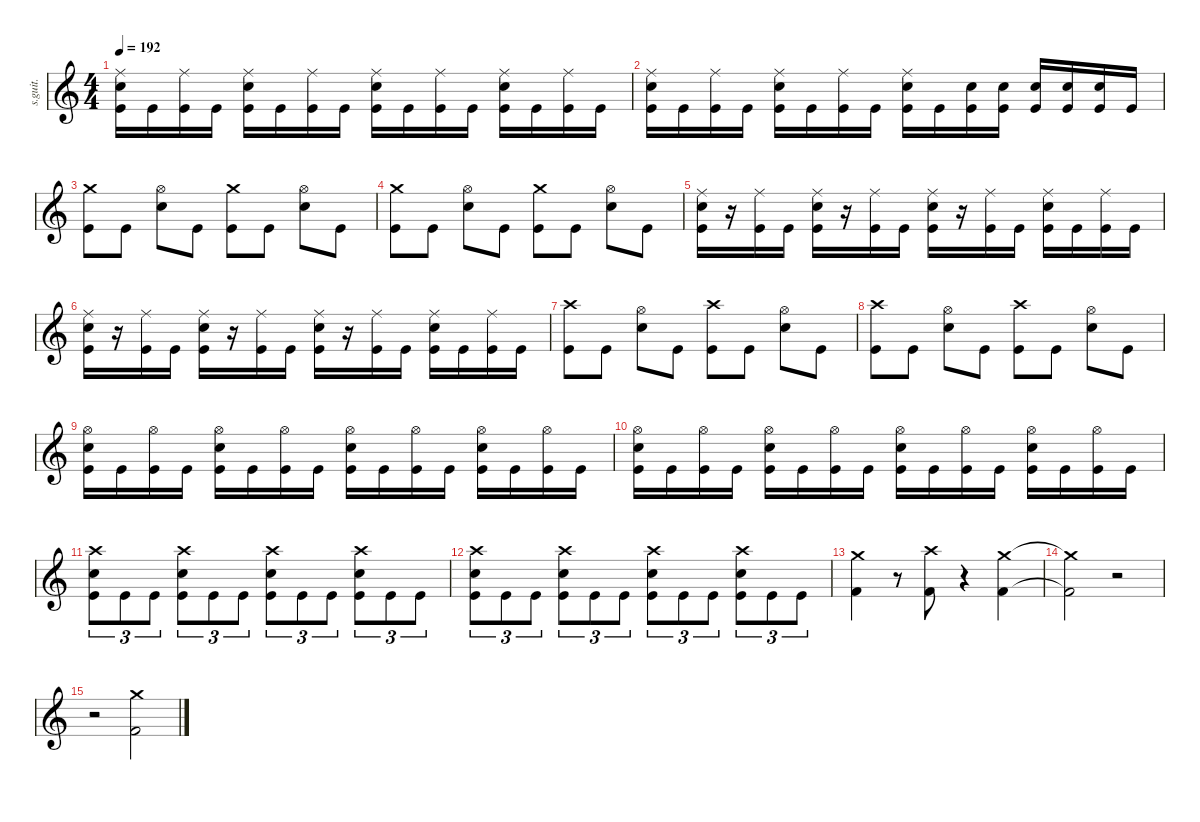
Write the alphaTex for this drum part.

\defaultSystemsLayout 4
\hideDynamics
\bracketExtendMode nobrackets
\track ("Jaska Raatikainen" "s.guit.") {instrument percussion}
\staff {score}
\articulation defaults
\ts (4 4)
\tempo 192
\clef g2
\ks c
("Ride (middle)" "Electric Snare (hit)" "Kick (hit)").16{lyrics (0 "") lyrics (1 "") lyrics (2 "") lyrics (3 "") lyrics (4 "") dy f} "Kick (hit)".16{lyrics (0 "") lyrics (1 "") lyrics (2 "") lyrics (3 "") lyrics (4 "")} ("Ride (middle)" "Kick (hit)").16{lyrics (0 "") lyrics (1 "") lyrics (2 "") lyrics (3 "") lyrics (4 "")} "Kick (hit)".16{lyrics (0 "") lyrics (1 "") lyrics (2 "") lyrics (3 "") lyrics (4 "")} ("Ride (middle)" "Electric Snare (hit)" "Kick (hit)").16{lyrics (0 "") lyrics (1 "") lyrics (2 "") lyrics (3 "") lyrics (4 "")} "Kick (hit)".16{lyrics (0 "") lyrics (1 "") lyrics (2 "") lyrics (3 "") lyrics (4 "")} ("Ride (middle)" "Kick (hit)").16{lyrics (0 "") lyrics (1 "") lyrics (2 "") lyrics (3 "") lyrics (4 "")} "Kick (hit)".16{lyrics (0 "") lyrics (1 "") lyrics (2 "") lyrics (3 "") lyrics (4 "")} ("Ride (middle)" "Electric Snare (hit)" "Kick (hit)").16{lyrics (0 "") lyrics (1 "") lyrics (2 "") lyrics (3 "") lyrics (4 "")} "Kick (hit)".16{lyrics (0 "") lyrics (1 "") lyrics (2 "") lyrics (3 "") lyrics (4 "")} ("Ride (middle)" "Kick (hit)").16{lyrics (0 "") lyrics (1 "") lyrics (2 "") lyrics (3 "") lyrics (4 "")} "Kick (hit)".16{lyrics (0 "") lyrics (1 "") lyrics (2 "") lyrics (3 "") lyrics (4 "")} ("Ride (middle)" "Electric Snare (hit)" "Kick (hit)").16{lyrics (0 "") lyrics (1 "") lyrics (2 "") lyrics (3 "") lyrics (4 "")} "Kick (hit)".16{lyrics (0 "") lyrics (1 "") lyrics (2 "") lyrics (3 "") lyrics (4 "")} ("Ride (middle)" "Kick (hit)").16{lyrics (0 "") lyrics (1 "") lyrics (2 "") lyrics (3 "") lyrics (4 "")} "Kick (hit)".16{lyrics (0 "") lyrics (1 "") lyrics (2 "") lyrics (3 "") lyrics (4 "")} |
("Ride (middle)" "Electric Snare (hit)" "Kick (hit)").16{lyrics (0 "") lyrics (1 "") lyrics (2 "") lyrics (3 "") lyrics (4 "")} "Kick (hit)".16{lyrics (0 "") lyrics (1 "") lyrics (2 "") lyrics (3 "") lyrics (4 "")} ("Ride (middle)" "Kick (hit)").16{lyrics (0 "") lyrics (1 "") lyrics (2 "") lyrics (3 "") lyrics (4 "")} "Kick (hit)".16{lyrics (0 "") lyrics (1 "") lyrics (2 "") lyrics (3 "") lyrics (4 "")} ("Ride (middle)" "Electric Snare (hit)" "Kick (hit)").16{lyrics (0 "") lyrics (1 "") lyrics (2 "") lyrics (3 "") lyrics (4 "")} "Kick (hit)".16{lyrics (0 "") lyrics (1 "") lyrics (2 "") lyrics (3 "") lyrics (4 "")} ("Ride (middle)" "Kick (hit)").16{lyrics (0 "") lyrics (1 "") lyrics (2 "") lyrics (3 "") lyrics (4 "")} "Kick (hit)".16{lyrics (0 "") lyrics (1 "") lyrics (2 "") lyrics (3 "") lyrics (4 "")} ("Ride (middle)" "Electric Snare (hit)" "Kick (hit)").16{lyrics (0 "") lyrics (1 "") lyrics (2 "") lyrics (3 "") lyrics (4 "")} "Kick (hit)".16{lyrics (0 "") lyrics (1 "") lyrics (2 "") lyrics (3 "") lyrics (4 "")} ("Electric Snare (hit)" "Kick (hit)").16{lyrics (0 "") lyrics (1 "") lyrics (2 "") lyrics (3 "") lyrics (4 "")} ("Electric Snare (hit)" "Kick (hit)").16{lyrics (0 "") lyrics (1 "") lyrics (2 "") lyrics (3 "") lyrics (4 "")} ("Electric Snare (hit)" "Kick (hit)").16{lyrics (0 "") lyrics (1 "") lyrics (2 "") lyrics (3 "") lyrics (4 "")} ("Electric Snare (hit)" "Kick (hit)").16{lyrics (0 "") lyrics (1 "") lyrics (2 "") lyrics (3 "") lyrics (4 "")} ("Electric Snare (hit)" "Kick (hit)").16{lyrics (0 "") lyrics (1 "") lyrics (2 "") lyrics (3 "") lyrics (4 "")} "Kick (hit)".16{lyrics (0 "") lyrics (1 "") lyrics (2 "") lyrics (3 "") lyrics (4 "")} |
("Crash medium (hit)" "Kick (hit)").8{lyrics (0 "") lyrics (1 "") lyrics (2 "") lyrics (3 "") lyrics (4 "")} "Kick (hit)".8{lyrics (0 "") lyrics (1 "") lyrics (2 "") lyrics (3 "") lyrics (4 "")} ("Hi-Hat (open)" "Electric Snare (hit)").8{lyrics (0 "") lyrics (1 "") lyrics (2 "") lyrics (3 "") lyrics (4 "")} "Kick (hit)".8{lyrics (0 "") lyrics (1 "") lyrics (2 "") lyrics (3 "") lyrics (4 "")} ("Crash medium (hit)" "Kick (hit)").8{lyrics (0 "") lyrics (1 "") lyrics (2 "") lyrics (3 "") lyrics (4 "")} "Kick (hit)".8{lyrics (0 "") lyrics (1 "") lyrics (2 "") lyrics (3 "") lyrics (4 "")} ("Hi-Hat (open)" "Electric Snare (hit)").8{lyrics (0 "") lyrics (1 "") lyrics (2 "") lyrics (3 "") lyrics (4 "")} "Kick (hit)".8{lyrics (0 "") lyrics (1 "") lyrics (2 "") lyrics (3 "") lyrics (4 "")} |
("Crash medium (hit)" "Kick (hit)").8{lyrics (0 "") lyrics (1 "") lyrics (2 "") lyrics (3 "") lyrics (4 "")} "Kick (hit)".8{lyrics (0 "") lyrics (1 "") lyrics (2 "") lyrics (3 "") lyrics (4 "")} ("Hi-Hat (open)" "Electric Snare (hit)").8{lyrics (0 "") lyrics (1 "") lyrics (2 "") lyrics (3 "") lyrics (4 "")} "Kick (hit)".8{lyrics (0 "") lyrics (1 "") lyrics (2 "") lyrics (3 "") lyrics (4 "")} ("Crash medium (hit)" "Kick (hit)").8{lyrics (0 "") lyrics (1 "") lyrics (2 "") lyrics (3 "") lyrics (4 "")} "Kick (hit)".8{lyrics (0 "") lyrics (1 "") lyrics (2 "") lyrics (3 "") lyrics (4 "")} ("Hi-Hat (open)" "Electric Snare (hit)").8{lyrics (0 "") lyrics (1 "") lyrics (2 "") lyrics (3 "") lyrics (4 "")} "Kick (hit)".8{lyrics (0 "") lyrics (1 "") lyrics (2 "") lyrics (3 "") lyrics (4 "")} |
("Ride (middle)" "Electric Snare (hit)" "Kick (hit)").16{lyrics (0 "") lyrics (1 "") lyrics (2 "") lyrics (3 "") lyrics (4 "")} r.16 ("Ride (middle)" "Kick (hit)").16{lyrics (0 "") lyrics (1 "") lyrics (2 "") lyrics (3 "") lyrics (4 "")} "Kick (hit)".16{lyrics (0 "") lyrics (1 "") lyrics (2 "") lyrics (3 "") lyrics (4 "")} ("Ride (middle)" "Electric Snare (hit)" "Kick (hit)").16{lyrics (0 "") lyrics (1 "") lyrics (2 "") lyrics (3 "") lyrics (4 "")} r.16 ("Ride (middle)" "Kick (hit)").16{lyrics (0 "") lyrics (1 "") lyrics (2 "") lyrics (3 "") lyrics (4 "")} "Kick (hit)".16{lyrics (0 "") lyrics (1 "") lyrics (2 "") lyrics (3 "") lyrics (4 "")} ("Ride (middle)" "Electric Snare (hit)" "Kick (hit)").16{lyrics (0 "") lyrics (1 "") lyrics (2 "") lyrics (3 "") lyrics (4 "")} r.16 ("Ride (middle)" "Kick (hit)").16{lyrics (0 "") lyrics (1 "") lyrics (2 "") lyrics (3 "") lyrics (4 "")} "Kick (hit)".16{lyrics (0 "") lyrics (1 "") lyrics (2 "") lyrics (3 "") lyrics (4 "")} ("Ride (middle)" "Electric Snare (hit)" "Kick (hit)").16{lyrics (0 "") lyrics (1 "") lyrics (2 "") lyrics (3 "") lyrics (4 "")} "Kick (hit)".16{lyrics (0 "") lyrics (1 "") lyrics (2 "") lyrics (3 "") lyrics (4 "")} ("Ride (middle)" "Kick (hit)").16{lyrics (0 "") lyrics (1 "") lyrics (2 "") lyrics (3 "") lyrics (4 "")} "Kick (hit)".16{lyrics (0 "") lyrics (1 "") lyrics (2 "") lyrics (3 "") lyrics (4 "")} |
("Ride (middle)" "Electric Snare (hit)" "Kick (hit)").16{lyrics (0 "") lyrics (1 "") lyrics (2 "") lyrics (3 "") lyrics (4 "")} r.16 ("Ride (middle)" "Kick (hit)").16{lyrics (0 "") lyrics (1 "") lyrics (2 "") lyrics (3 "") lyrics (4 "")} "Kick (hit)".16{lyrics (0 "") lyrics (1 "") lyrics (2 "") lyrics (3 "") lyrics (4 "")} ("Ride (middle)" "Electric Snare (hit)" "Kick (hit)").16{lyrics (0 "") lyrics (1 "") lyrics (2 "") lyrics (3 "") lyrics (4 "")} r.16 ("Ride (middle)" "Kick (hit)").16{lyrics (0 "") lyrics (1 "") lyrics (2 "") lyrics (3 "") lyrics (4 "")} "Kick (hit)".16{lyrics (0 "") lyrics (1 "") lyrics (2 "") lyrics (3 "") lyrics (4 "")} ("Ride (middle)" "Electric Snare (hit)" "Kick (hit)").16{lyrics (0 "") lyrics (1 "") lyrics (2 "") lyrics (3 "") lyrics (4 "")} r.16 ("Ride (middle)" "Kick (hit)").16{lyrics (0 "") lyrics (1 "") lyrics (2 "") lyrics (3 "") lyrics (4 "")} "Kick (hit)".16{lyrics (0 "") lyrics (1 "") lyrics (2 "") lyrics (3 "") lyrics (4 "")} ("Ride (middle)" "Electric Snare (hit)" "Kick (hit)").16{lyrics (0 "") lyrics (1 "") lyrics (2 "") lyrics (3 "") lyrics (4 "")} "Kick (hit)".16{lyrics (0 "") lyrics (1 "") lyrics (2 "") lyrics (3 "") lyrics (4 "")} ("Ride (middle)" "Kick (hit)").16{lyrics (0 "") lyrics (1 "") lyrics (2 "") lyrics (3 "") lyrics (4 "")} "Kick (hit)".16{lyrics (0 "") lyrics (1 "") lyrics (2 "") lyrics (3 "") lyrics (4 "")} |
("Crash high (hit)" "Kick (hit)").8{lyrics (0 "") lyrics (1 "") lyrics (2 "") lyrics (3 "") lyrics (4 "")} "Kick (hit)".8{lyrics (0 "") lyrics (1 "") lyrics (2 "") lyrics (3 "") lyrics (4 "")} ("Hi-Hat (open)" "Electric Snare (hit)").8{lyrics (0 "") lyrics (1 "") lyrics (2 "") lyrics (3 "") lyrics (4 "")} "Kick (hit)".8{lyrics (0 "") lyrics (1 "") lyrics (2 "") lyrics (3 "") lyrics (4 "")} ("Crash high (hit)" "Kick (hit)").8{lyrics (0 "") lyrics (1 "") lyrics (2 "") lyrics (3 "") lyrics (4 "")} "Kick (hit)".8{lyrics (0 "") lyrics (1 "") lyrics (2 "") lyrics (3 "") lyrics (4 "")} ("Hi-Hat (open)" "Electric Snare (hit)").8{lyrics (0 "") lyrics (1 "") lyrics (2 "") lyrics (3 "") lyrics (4 "")} "Kick (hit)".8{lyrics (0 "") lyrics (1 "") lyrics (2 "") lyrics (3 "") lyrics (4 "")} |
("Crash high (hit)" "Kick (hit)").8{lyrics (0 "") lyrics (1 "") lyrics (2 "") lyrics (3 "") lyrics (4 "")} "Kick (hit)".8{lyrics (0 "") lyrics (1 "") lyrics (2 "") lyrics (3 "") lyrics (4 "")} ("Hi-Hat (open)" "Electric Snare (hit)").8{lyrics (0 "") lyrics (1 "") lyrics (2 "") lyrics (3 "") lyrics (4 "")} "Kick (hit)".8{lyrics (0 "") lyrics (1 "") lyrics (2 "") lyrics (3 "") lyrics (4 "")} ("Crash high (hit)" "Kick (hit)").8{lyrics (0 "") lyrics (1 "") lyrics (2 "") lyrics (3 "") lyrics (4 "")} "Kick (hit)".8{lyrics (0 "") lyrics (1 "") lyrics (2 "") lyrics (3 "") lyrics (4 "")} ("Hi-Hat (open)" "Electric Snare (hit)").8{lyrics (0 "") lyrics (1 "") lyrics (2 "") lyrics (3 "") lyrics (4 "")} "Kick (hit)".8{lyrics (0 "") lyrics (1 "") lyrics (2 "") lyrics (3 "") lyrics (4 "")} |
("Hi-Hat (open)" "Electric Snare (hit)" "Kick (hit)").16{lyrics (0 "") lyrics (1 "") lyrics (2 "") lyrics (3 "") lyrics (4 "")} "Kick (hit)".16{lyrics (0 "") lyrics (1 "") lyrics (2 "") lyrics (3 "") lyrics (4 "")} ("Hi-Hat (open)" "Kick (hit)").16{lyrics (0 "") lyrics (1 "") lyrics (2 "") lyrics (3 "") lyrics (4 "")} "Kick (hit)".16{lyrics (0 "") lyrics (1 "") lyrics (2 "") lyrics (3 "") lyrics (4 "")} ("Hi-Hat (open)" "Electric Snare (hit)" "Kick (hit)").16{lyrics (0 "") lyrics (1 "") lyrics (2 "") lyrics (3 "") lyrics (4 "")} "Kick (hit)".16{lyrics (0 "") lyrics (1 "") lyrics (2 "") lyrics (3 "") lyrics (4 "")} ("Hi-Hat (open)" "Kick (hit)").16{lyrics (0 "") lyrics (1 "") lyrics (2 "") lyrics (3 "") lyrics (4 "")} "Kick (hit)".16{lyrics (0 "") lyrics (1 "") lyrics (2 "") lyrics (3 "") lyrics (4 "")} ("Hi-Hat (open)" "Electric Snare (hit)" "Kick (hit)").16{lyrics (0 "") lyrics (1 "") lyrics (2 "") lyrics (3 "") lyrics (4 "")} "Kick (hit)".16{lyrics (0 "") lyrics (1 "") lyrics (2 "") lyrics (3 "") lyrics (4 "")} ("Hi-Hat (open)" "Kick (hit)").16{lyrics (0 "") lyrics (1 "") lyrics (2 "") lyrics (3 "") lyrics (4 "")} "Kick (hit)".16{lyrics (0 "") lyrics (1 "") lyrics (2 "") lyrics (3 "") lyrics (4 "")} ("Hi-Hat (open)" "Electric Snare (hit)" "Kick (hit)").16{lyrics (0 "") lyrics (1 "") lyrics (2 "") lyrics (3 "") lyrics (4 "")} "Kick (hit)".16{lyrics (0 "") lyrics (1 "") lyrics (2 "") lyrics (3 "") lyrics (4 "")} ("Hi-Hat (open)" "Kick (hit)").16{lyrics (0 "") lyrics (1 "") lyrics (2 "") lyrics (3 "") lyrics (4 "")} "Kick (hit)".16{lyrics (0 "") lyrics (1 "") lyrics (2 "") lyrics (3 "") lyrics (4 "")} |
("Hi-Hat (open)" "Electric Snare (hit)" "Kick (hit)").16{lyrics (0 "") lyrics (1 "") lyrics (2 "") lyrics (3 "") lyrics (4 "")} "Kick (hit)".16{lyrics (0 "") lyrics (1 "") lyrics (2 "") lyrics (3 "") lyrics (4 "")} ("Hi-Hat (open)" "Kick (hit)").16{lyrics (0 "") lyrics (1 "") lyrics (2 "") lyrics (3 "") lyrics (4 "")} "Kick (hit)".16{lyrics (0 "") lyrics (1 "") lyrics (2 "") lyrics (3 "") lyrics (4 "")} ("Hi-Hat (open)" "Electric Snare (hit)" "Kick (hit)").16{lyrics (0 "") lyrics (1 "") lyrics (2 "") lyrics (3 "") lyrics (4 "")} "Kick (hit)".16{lyrics (0 "") lyrics (1 "") lyrics (2 "") lyrics (3 "") lyrics (4 "")} ("Hi-Hat (open)" "Kick (hit)").16{lyrics (0 "") lyrics (1 "") lyrics (2 "") lyrics (3 "") lyrics (4 "")} "Kick (hit)".16{lyrics (0 "") lyrics (1 "") lyrics (2 "") lyrics (3 "") lyrics (4 "")} ("Hi-Hat (open)" "Electric Snare (hit)" "Kick (hit)").16{lyrics (0 "") lyrics (1 "") lyrics (2 "") lyrics (3 "") lyrics (4 "")} "Kick (hit)".16{lyrics (0 "") lyrics (1 "") lyrics (2 "") lyrics (3 "") lyrics (4 "")} ("Hi-Hat (open)" "Kick (hit)").16{lyrics (0 "") lyrics (1 "") lyrics (2 "") lyrics (3 "") lyrics (4 "")} "Kick (hit)".16{lyrics (0 "") lyrics (1 "") lyrics (2 "") lyrics (3 "") lyrics (4 "")} ("Hi-Hat (open)" "Electric Snare (hit)" "Kick (hit)").16{lyrics (0 "") lyrics (1 "") lyrics (2 "") lyrics (3 "") lyrics (4 "")} "Kick (hit)".16{lyrics (0 "") lyrics (1 "") lyrics (2 "") lyrics (3 "") lyrics (4 "")} ("Hi-Hat (open)" "Kick (hit)").16{lyrics (0 "") lyrics (1 "") lyrics (2 "") lyrics (3 "") lyrics (4 "")} "Kick (hit)".16{lyrics (0 "") lyrics (1 "") lyrics (2 "") lyrics (3 "") lyrics (4 "")} |
("Crash high (hit)" "Electric Snare (hit)" "Kick (hit)").8{tu (3 2) lyrics (0 "") lyrics (1 "") lyrics (2 "") lyrics (3 "") lyrics (4 "")} "Kick (hit)".8{tu (3 2) lyrics (0 "") lyrics (1 "") lyrics (2 "") lyrics (3 "") lyrics (4 "")} "Kick (hit)".8{tu (3 2) lyrics (0 "") lyrics (1 "") lyrics (2 "") lyrics (3 "") lyrics (4 "")} ("Crash high (hit)" "Electric Snare (hit)" "Kick (hit)").8{tu (3 2) lyrics (0 "") lyrics (1 "") lyrics (2 "") lyrics (3 "") lyrics (4 "")} "Kick (hit)".8{tu (3 2) lyrics (0 "") lyrics (1 "") lyrics (2 "") lyrics (3 "") lyrics (4 "")} "Kick (hit)".8{tu (3 2) lyrics (0 "") lyrics (1 "") lyrics (2 "") lyrics (3 "") lyrics (4 "")} ("Crash high (hit)" "Electric Snare (hit)" "Kick (hit)").8{tu (3 2) lyrics (0 "") lyrics (1 "") lyrics (2 "") lyrics (3 "") lyrics (4 "")} "Kick (hit)".8{tu (3 2) lyrics (0 "") lyrics (1 "") lyrics (2 "") lyrics (3 "") lyrics (4 "")} "Kick (hit)".8{tu (3 2) lyrics (0 "") lyrics (1 "") lyrics (2 "") lyrics (3 "") lyrics (4 "")} ("Crash high (hit)" "Electric Snare (hit)" "Kick (hit)").8{tu (3 2) lyrics (0 "") lyrics (1 "") lyrics (2 "") lyrics (3 "") lyrics (4 "")} "Kick (hit)".8{tu (3 2) lyrics (0 "") lyrics (1 "") lyrics (2 "") lyrics (3 "") lyrics (4 "")} "Kick (hit)".8{tu (3 2) lyrics (0 "") lyrics (1 "") lyrics (2 "") lyrics (3 "") lyrics (4 "")} |
("Crash high (hit)" "Electric Snare (hit)" "Kick (hit)").8{tu (3 2) lyrics (0 "") lyrics (1 "") lyrics (2 "") lyrics (3 "") lyrics (4 "")} "Kick (hit)".8{tu (3 2) lyrics (0 "") lyrics (1 "") lyrics (2 "") lyrics (3 "") lyrics (4 "")} "Kick (hit)".8{tu (3 2) lyrics (0 "") lyrics (1 "") lyrics (2 "") lyrics (3 "") lyrics (4 "")} ("Crash high (hit)" "Electric Snare (hit)" "Kick (hit)").8{tu (3 2) lyrics (0 "") lyrics (1 "") lyrics (2 "") lyrics (3 "") lyrics (4 "")} "Kick (hit)".8{tu (3 2) lyrics (0 "") lyrics (1 "") lyrics (2 "") lyrics (3 "") lyrics (4 "")} "Kick (hit)".8{tu (3 2) lyrics (0 "") lyrics (1 "") lyrics (2 "") lyrics (3 "") lyrics (4 "")} ("Crash high (hit)" "Electric Snare (hit)" "Kick (hit)").8{tu (3 2) lyrics (0 "") lyrics (1 "") lyrics (2 "") lyrics (3 "") lyrics (4 "")} "Kick (hit)".8{tu (3 2) lyrics (0 "") lyrics (1 "") lyrics (2 "") lyrics (3 "") lyrics (4 "")} "Kick (hit)".8{tu (3 2) lyrics (0 "") lyrics (1 "") lyrics (2 "") lyrics (3 "") lyrics (4 "")} ("Crash high (hit)" "Electric Snare (hit)" "Kick (hit)").8{tu (3 2) lyrics (0 "") lyrics (1 "") lyrics (2 "") lyrics (3 "") lyrics (4 "")} "Kick (hit)".8{tu (3 2) lyrics (0 "") lyrics (1 "") lyrics (2 "") lyrics (3 "") lyrics (4 "")} "Kick (hit)".8{tu (3 2) lyrics (0 "") lyrics (1 "") lyrics (2 "") lyrics (3 "") lyrics (4 "")} |
("Crash medium (hit)" "Kick (hit) 2").4{lyrics (0 "") lyrics (1 "") lyrics (2 "") lyrics (3 "") lyrics (4 "")} r.8 ("Crash high (hit)" "Kick (hit) 2").8{lyrics (0 "") lyrics (1 "") lyrics (2 "") lyrics (3 "") lyrics (4 "")} r.4 ("Crash medium (hit)" "Kick (hit) 2").4{lyrics (0 "") lyrics (1 "") lyrics (2 "") lyrics (3 "") lyrics (4 "")} |
("Crash medium (hit)"{t} "Kick (hit) 2"{t}).2{lyrics (0 "") lyrics (1 "") lyrics (2 "") lyrics (3 "") lyrics (4 "")} r.2 |
r.2 ("Crash medium (hit)" "Kick (hit) 2").2{lyrics (0 "") lyrics (1 "") lyrics (2 "") lyrics (3 "") lyrics (4 "")}
